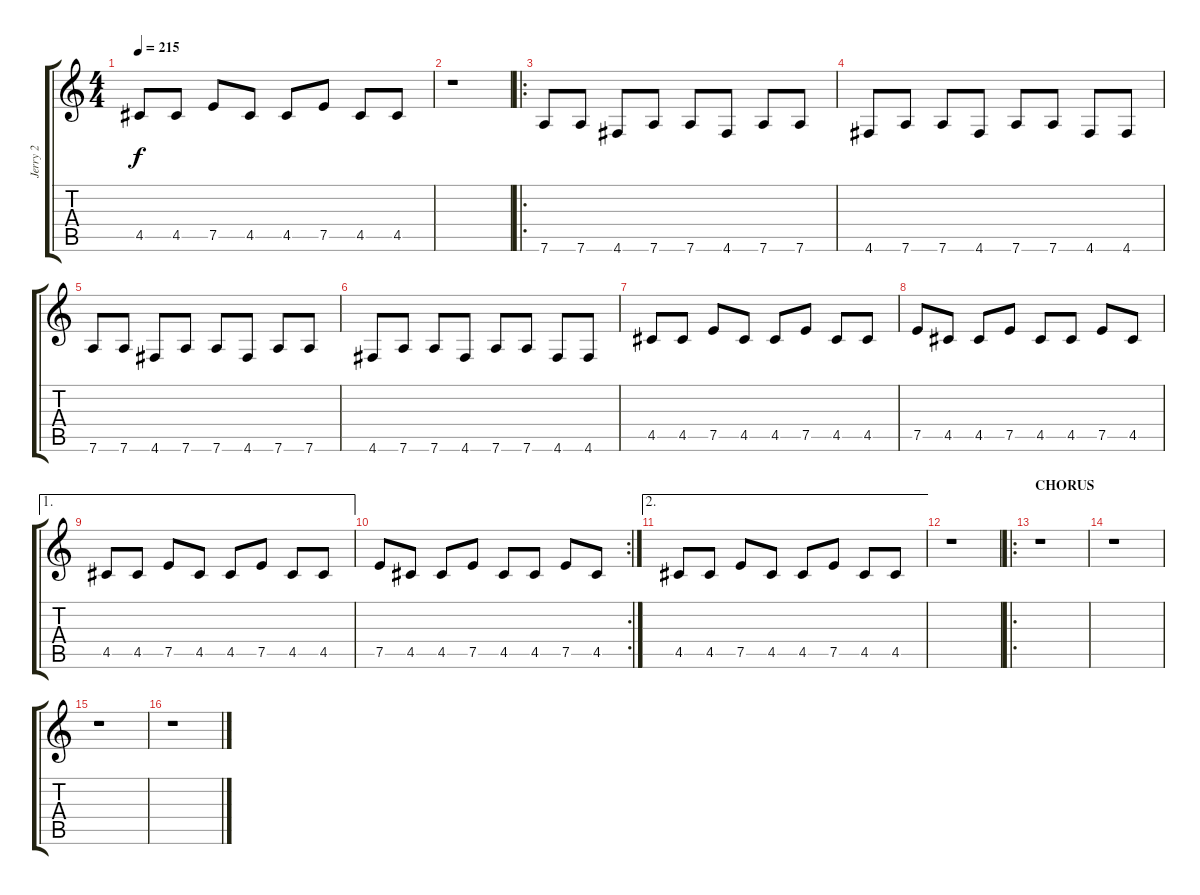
\track ("Jerry 2" "Jerry 2") {instrument overdrivenguitar}
\staff {score tabs}
\tuning (E4 B3 G3 D3 A2 D2) {hide}
\ts (4 4)
\tempo 215
\clef g2
\ks c
4.5.8{dy f} 4.5.8 7.5.8 4.5.8 4.5.8 7.5.8 4.5.8 4.5.8 |
r.1 |
\ro
7.6.8 7.6.8 4.6.8 7.6.8 7.6.8 4.6.8 7.6.8 7.6.8 |
4.6.8 7.6.8 7.6.8 4.6.8 7.6.8 7.6.8 4.6.8 4.6.8 |
7.6.8 7.6.8 4.6.8 7.6.8 7.6.8 4.6.8 7.6.8 7.6.8 |
4.6.8 7.6.8 7.6.8 4.6.8 7.6.8 7.6.8 4.6.8 4.6.8 |
4.5.8 4.5.8 7.5.8 4.5.8 4.5.8 7.5.8 4.5.8 4.5.8 |
7.5.8 4.5.8 4.5.8 7.5.8 4.5.8 4.5.8 7.5.8 4.5.8 |
\ae 1
4.5.8 4.5.8 7.5.8 4.5.8 4.5.8 7.5.8 4.5.8 4.5.8 |
\rc 2
7.5.8 4.5.8 4.5.8 7.5.8 4.5.8 4.5.8 7.5.8 4.5.8 |
\ae 2
4.5.8 4.5.8 7.5.8 4.5.8 4.5.8 7.5.8 4.5.8 4.5.8 |
r.1 |
\ro
\section ("" "CHORUS")
r.1 |
r.1 |
r.1 |
r.1
